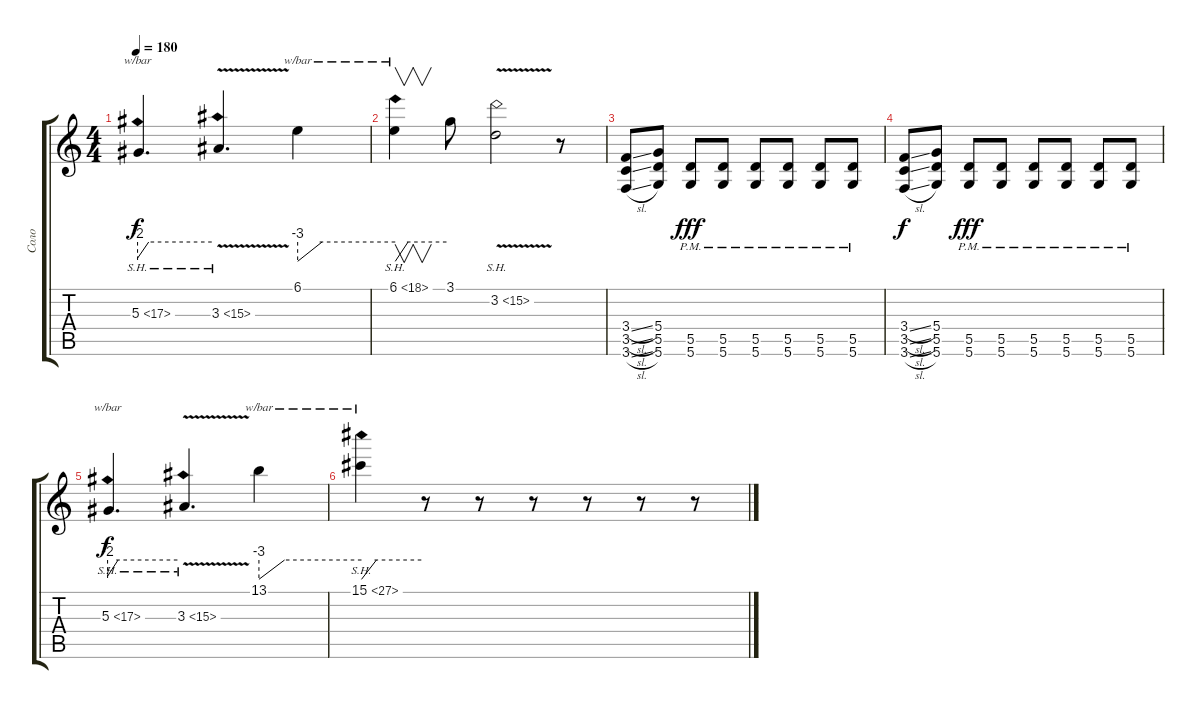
\track ("Соло" "Соло") {instrument distortionguitar}
\staff {score tabs}
\tuning (E4 B3 G3 D3 A2 D2) {hide}
\ts (4 4)
\tempo 180
\clef g2
\ks c
5.3{sh 12}.4{d tbe (custom default 0 -8 9 0 60 0) dy f} 3.3{sh 12 v}.4{d} 6.1.4{tbe (custom default 0 -12 15 0 60 0)} |
6.1{sh 12}.4{v tbe (custom default 0 -12 15 0 60 0)} 3.1.8 3.2{sh 12 v}.2 r.8 |
(3.4{sl} 3.5{sl} 3.6{sl}).8 (5.4 5.5 5.6).8 (5.5{pm} 5.6{pm}).8{dy fff} (5.5{pm} 5.6{pm}).8 (5.5{pm} 5.6{pm}).8 (5.5{pm} 5.6{pm}).8 (5.5{pm} 5.6{pm}).8 (5.5{pm} 5.6{pm}).8 |
(3.4{sl} 3.5{sl} 3.6{sl}).8{dy f} (5.4 5.5 5.6).8 (5.5{pm} 5.6{pm}).8{dy fff} (5.5{pm} 5.6{pm}).8 (5.5{pm} 5.6{pm}).8 (5.5{pm} 5.6{pm}).8 (5.5{pm} 5.6{pm}).8 (5.5{pm} 5.6{pm}).8 |
5.3{sh 12}.4{d tbe (custom default 0 -8 9 0 60 0) dy f} 3.3{sh 12 v}.4{d} 13.1.4{tbe (custom default 0 -12 15 0 60 0)} |
15.1{sh 12}.4{tbe (custom default 0 -12 15 0 60 0)} r.8 r.8 r.8 r.8 r.8 r.8
